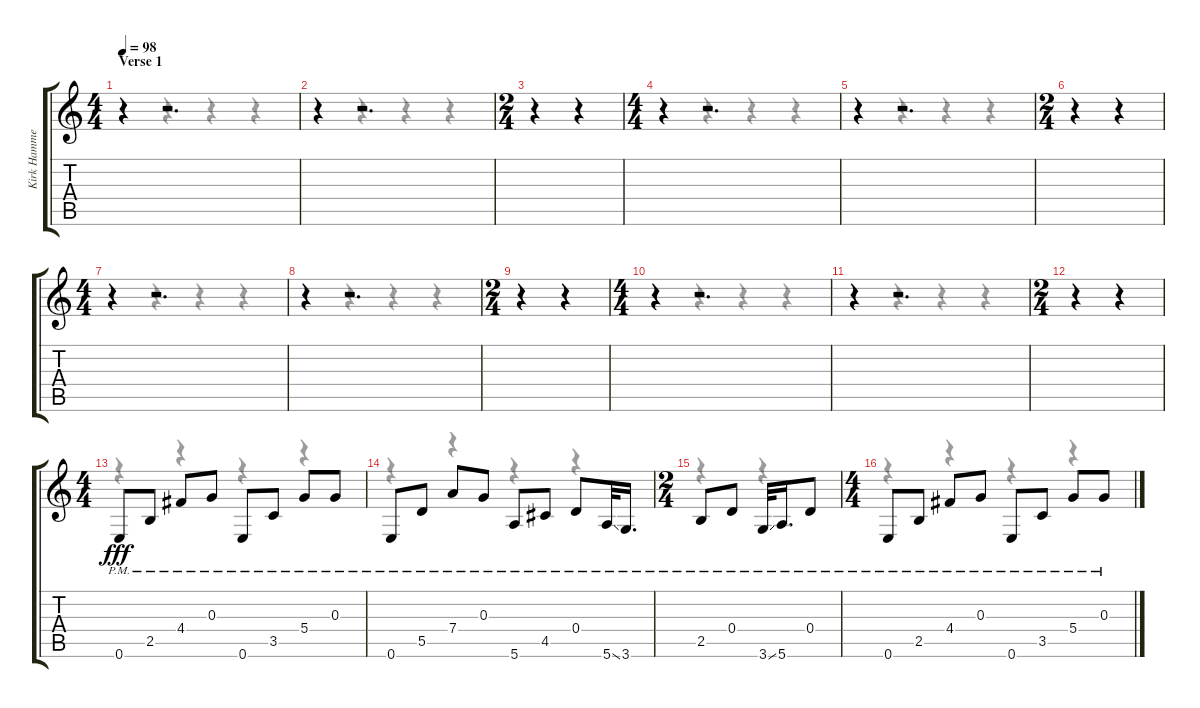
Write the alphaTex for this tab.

\track ("Kirk Hammett Harmony" "Kirk Hamme") {instrument distortionguitar}
\staff {score tabs}
\tuning (E4 B3 G3 D3 A2 E2) {hide}
\voice
\ts (4 4)
\section ("" "Verse 1")
\tempo 98
\clef g2
\ks c
r.4{dy fff} r.2{d} |
r.4 r.2{d} |
\ts (2 4)
r.4 r.4 |
\ts (4 4)
r.4 r.2{d} |
r.4 r.2{d} |
\ts (2 4)
r.4 r.4 |
\ts (4 4)
r.4 r.2{d} |
r.4 r.2{d} |
\ts (2 4)
r.4 r.4 |
\ts (4 4)
r.4 r.2{d} |
r.4 r.2{d} |
\ts (2 4)
r.4 r.4 |
\ts (4 4)
0.6{pm}.8 2.5{pm}.8 4.4{pm}.8 0.3{pm}.8 0.6{pm}.8 3.5{pm}.8 5.4{pm}.8 0.3{pm}.8 |
0.6{pm}.8 5.5{pm}.8 7.4{pm}.8 0.3{pm}.8 5.6{pm}.8 4.5{pm}.8 0.4{pm}.8 5.6{ss pm}.32 3.6{pm}.16{d} |
\ts (2 4)
2.5{pm}.8 0.4{pm}.8 3.6{ss pm}.32 5.6{pm}.16{d} 0.4{pm}.8 |
\ts (4 4)
0.6{pm}.8 2.5{pm}.8 4.4{pm}.8 0.3{pm}.8 0.6{pm}.8 3.5{pm}.8 5.4{pm}.8 0.3{pm}.8
\voice
\clef g2
\ottava regular
\simile none
\ks c
r.4{dy f} r.4 r.4 r.4 |
r.4 r.4 r.4 r.4 |
r.4 r.4 |
r.4 r.4 r.4 r.4 |
r.4 r.4 r.4 r.4 |
r.4 r.4 |
r.4 r.4 r.4 r.4 |
r.4 r.4 r.4 r.4 |
r.4 r.4 |
r.4 r.4 r.4 r.4 |
r.4 r.4 r.4 r.4 |
r.4 r.4 |
r.4 r.4 r.4 r.4 |
r.4 r.4 r.4 r.4 |
r.4 r.4 |
r.4 r.4 r.4 r.4
